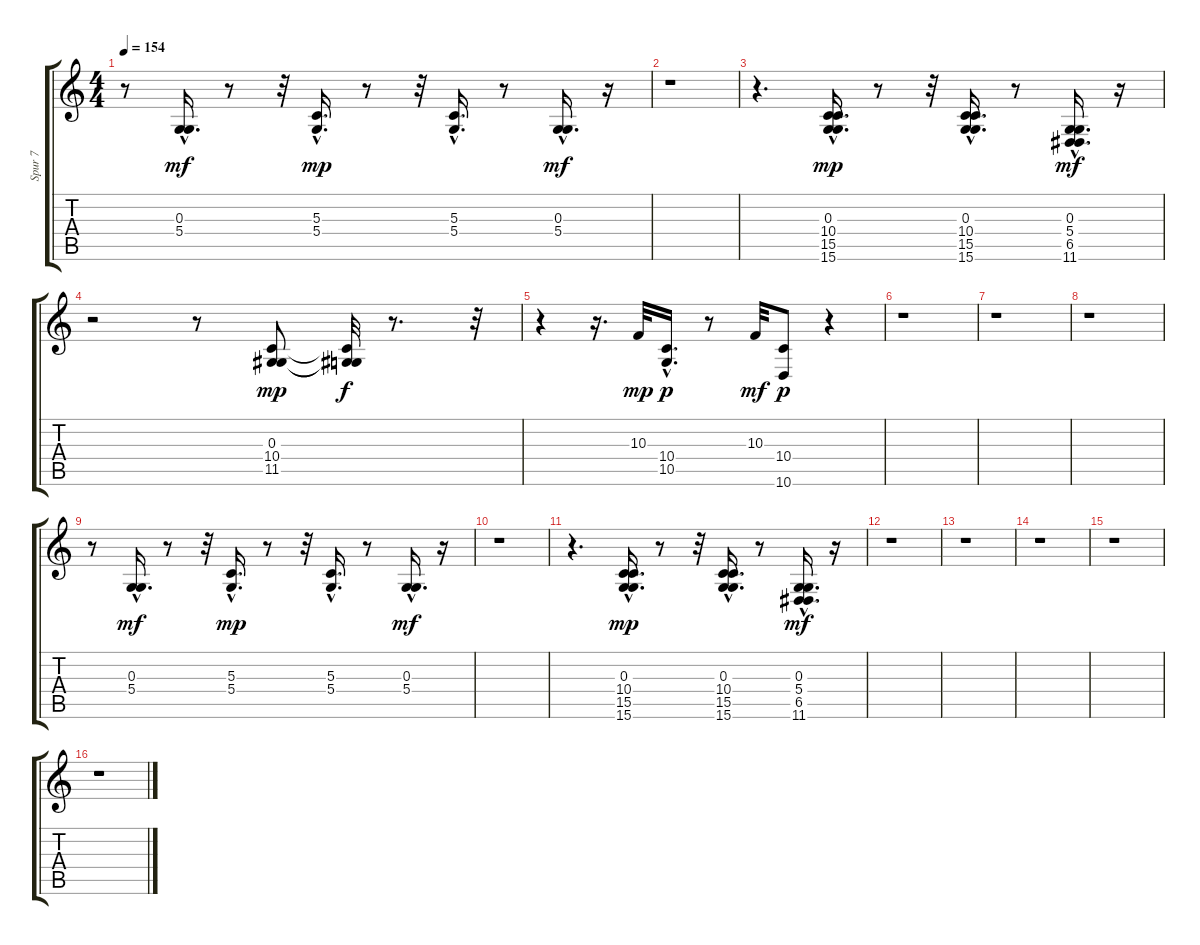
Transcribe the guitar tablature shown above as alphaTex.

\track ("Spur 7" "Spur 7") {instrument acousticgrandpiano}
\staff {score tabs}
\tuning (E4 B3 G3 D3 A2 E2) {hide}
\ts (4 4)
\tempo 154
\clef g2
\ks c
r.8{dy p} (0.3{hac} 5.4).16{d dy mf} r.8 r.32 (5.3{hac} 5.4{hac}).16{d dy mp} r.8 r.32 (5.3{hac} 5.4{hac}).16{d} r.8 (0.3{hac} 5.4{hac}).16{d dy mf} r.16 |
r.1 |
r.4{d} (0.3{hac} 10.4{hac} 15.5{hac} 15.6{hac}).16{d dy mp} r.8 r.32 (0.3{hac} 10.4{hac} 15.5{hac} 15.6{hac}).16{d} r.8 (0.3{hac} 5.4{hac} 6.5{hac} 11.6{hac}).16{d dy mf} r.16 |
r.2 r.8 (0.3 10.4 11.5).8{dy mp} (0.3{t} 10.4{t} 11.5{t}).32{dy f} r.8{d} r.32 |
r.4 r.16{d} 10.3.32{dy mp} (10.4{hac} 10.5{hac}).16{d dy p} r.8 10.3.32{dy mf} (10.4 10.6).8{dy p} r.4 |
r.1 |
r.1 |
r.1 |
r.8 (0.3{hac} 5.4).16{d dy mf} r.8 r.32 (5.3{hac} 5.4{hac}).16{d dy mp} r.8 r.32 (5.3{hac} 5.4{hac}).16{d} r.8 (0.3{hac} 5.4{hac}).16{d dy mf} r.16 |
r.1 |
r.4{d} (0.3{hac} 10.4{hac} 15.5{hac} 15.6{hac}).16{d dy mp} r.8 r.32 (0.3{hac} 10.4{hac} 15.5{hac} 15.6{hac}).16{d} r.8 (0.3{hac} 5.4{hac} 6.5{hac} 11.6{hac}).16{d dy mf} r.16 |
r.1 |
r.1 |
r.1 |
r.1 |
r.1
